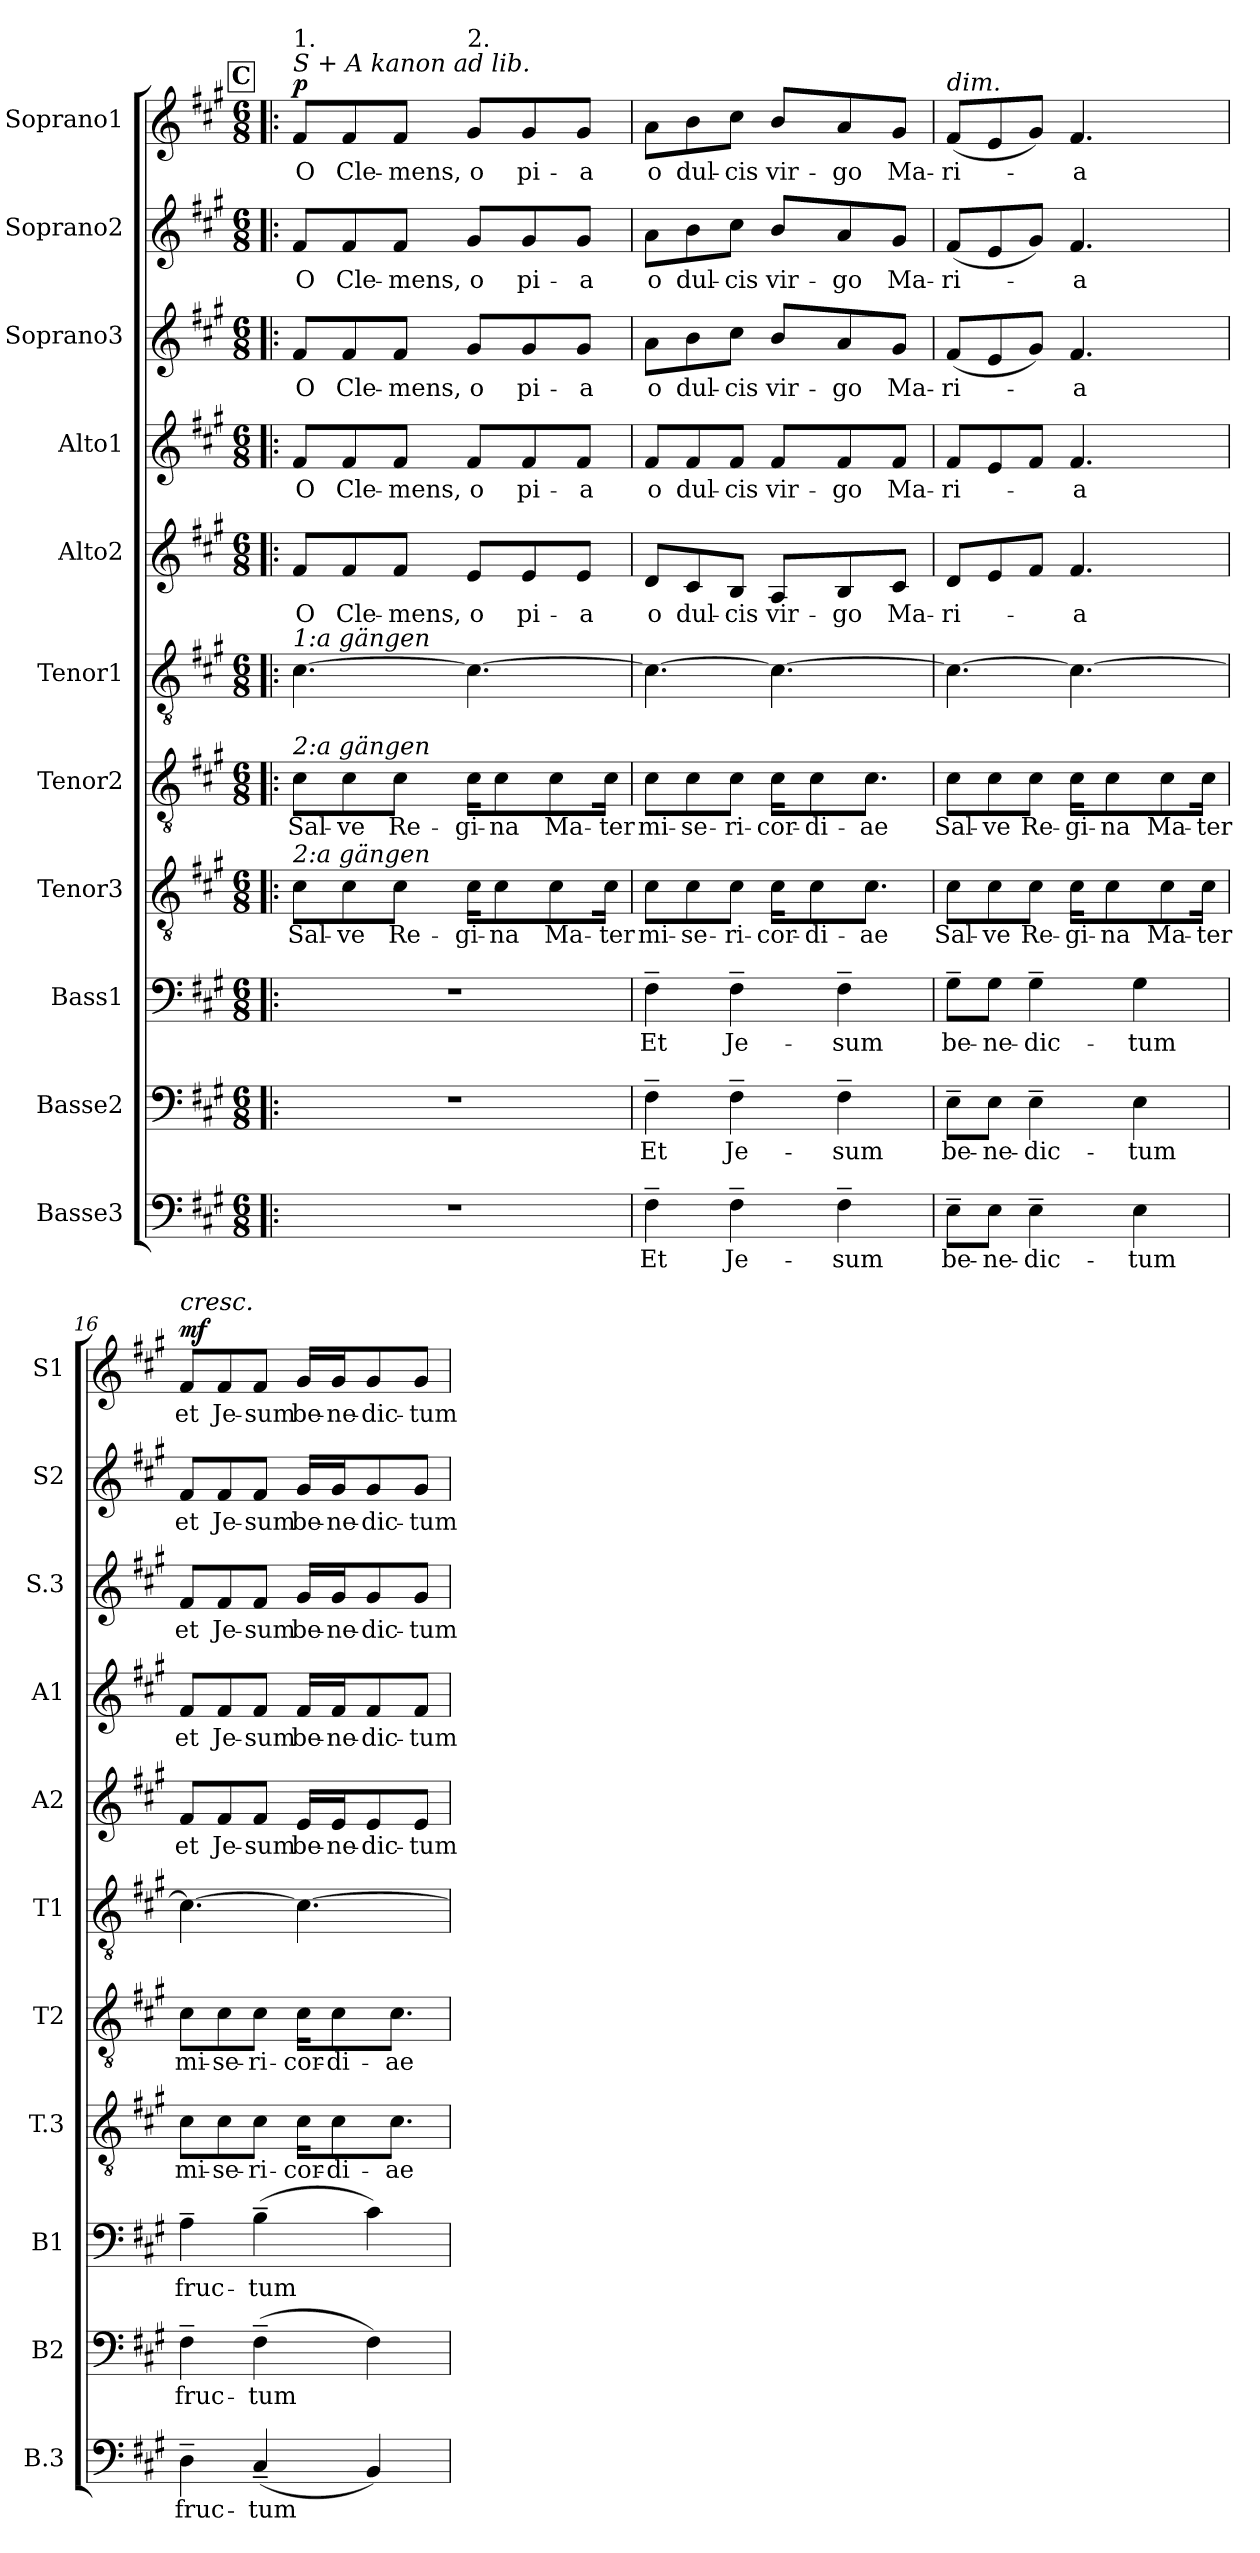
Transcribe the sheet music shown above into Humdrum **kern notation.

**kern	**text	**kern	**text	**kern	**text	**kern	**text	**kern	**text	**kern	**kern	**text	**kern	**text	**kern	**text	**kern	**text	**kern	**text	**dynam
*part11	*part11	*part10	*part10	*part9	*part9	*part8	*part8	*part7	*part7	*part6	*part5	*part5	*part4	*part4	*part3	*part3	*part2	*part2	*part1	*part1	*part1
*staff11	*staff11	*staff10	*staff10	*staff9	*staff9	*staff8	*staff8	*staff7	*staff7	*staff6	*staff5	*staff5	*staff4	*staff4	*staff3	*staff3	*staff2	*staff2	*staff1	*staff1	*staff1
*I"Basse3	*	*I"Basse2	*	*I"Bass1	*	*I"Tenor3	*	*I"Tenor2	*	*I"Tenor1	*I"Alto2	*	*I"Alto1	*	*I"Soprano3	*	*I"Soprano2	*	*I"Soprano1	*	*
*I'B.3	*	*I'B2	*	*I'B1	*	*I'T.3	*	*I'T2	*	*I'T1	*I'A2	*	*I'A1	*	*I'S.3	*	*I'S2	*	*I'S1	*	*
!!LO:PB:g=z
*clefF4	*	*clefF4	*	*clefF4	*	*clefGv2	*	*clefGv2	*	*clefGv2	*clefG2	*	*clefG2	*	*clefG2	*	*clefG2	*	*clefG2	*	*
*k[f#c#g#]	*	*k[f#c#g#]	*	*k[f#c#g#]	*	*k[f#c#g#]	*	*k[f#c#g#]	*	*k[f#c#g#]	*k[f#c#g#]	*	*k[f#c#g#]	*	*k[f#c#g#]	*	*k[f#c#g#]	*	*k[f#c#g#]	*	*
*M6/8	*	*M6/8	*	*M6/8	*	*M6/8	*	*M6/8	*	*M6/8	*M6/8	*	*M6/8	*	*M6/8	*	*M6/8	*	*M6/8	*	*
!!LO:REH:place=s1:a:B:fs=14:t=C
=13!|:	=13!|:	=13!|:	=13!|:	=13!|:	=13!|:	=13!|:	=13!|:	=13!|:	=13!|:	=13!|:	=13!|:	=13!|:	=13!|:	=13!|:	=13!|:	=13!|:	=13!|:	=13!|:	=13!|:	=13!|:	=13!|:
!	!	!	!	!	!	!	!	!	!	!	!	!	!	!	!	!	!	!	!LO:TX:a:i:t=S + A kanon ad lib.	!	!
!	!	!	!	!	!	!	!	!	!	!	!	!	!	!	!	!	!	!	!LO:TX:a:t=1.	!	!
!	!	!	!	!	!	!	!	!	!	!LO:TX:a:i:t=1&colon;a gängen	!	!	!	!	!	!	!	!	!	!	!
!	!	!	!	!	!	!	!	!LO:TX:a:i:t=2&colon;a gängen	!	!	!	!	!	!	!	!	!	!	!	!	!
!	!	!	!	!	!	!LO:TX:a:i:t=2&colon;a gängen	!	!	!	!	!	!	!	!	!	!	!	!	!	!	!
!	!	!	!	!	!	!	!LO:LY:b	!	!LO:LY:b	!	!	!LO:LY:b	!	!LO:LY:b	!	!LO:LY:b	!	!LO:LY:b	!	!LO:LY:b	!LO:DY:a
2.r	.	2.r	.	2.r	.	8c#\L	Sal-	8c#\L	Sal-	[4.c#\	8f#/L	O	8f#/L	O	8f#/L	O	8f#/L	O	8f#/L	O	p
!	!	!	!	!	!	!	!LO:LY:b	!	!LO:LY:b	!	!	!LO:LY:b	!	!LO:LY:b	!	!LO:LY:b	!	!LO:LY:b	!	!LO:LY:b	!
.	.	.	.	.	.	8c#\	-ve	8c#\	-ve	.	8f#/	Cle-	8f#/	Cle-	8f#/	Cle-	8f#/	Cle-	8f#/	Cle-	.
!	!	!	!	!	!	!	!LO:LY:b	!	!LO:LY:b	!	!	!LO:LY:b	!	!LO:LY:b	!	!LO:LY:b	!	!LO:LY:b	!	!LO:LY:b	!
.	.	.	.	.	.	8c#\J	Re-	8c#\J	Re-	.	8f#/J	-mens,	8f#/J	-mens,	8f#/J	-mens,	8f#/J	-mens,	8f#/J	-mens,	.
!	!	!	!	!	!	!	!	!	!	!	!	!	!	!	!	!	!	!	!LO:TX:a:t=2.	!	!
!	!	!	!	!	!	!	!LO:LY:b	!	!LO:LY:b	!	!	!LO:LY:b	!	!LO:LY:b	!	!LO:LY:b	!	!LO:LY:b	!	!LO:LY:b	!
.	.	.	.	.	.	16c#\KL	-gi-	16c#\KL	-gi-	4.c#\_	8e/L	o	8f#/L	o	8g#/L	o	8g#/L	o	8g#/L	o	.
!	!	!	!	!	!	!	!LO:LY:b	!	!LO:LY:b	!	!	!	!	!	!	!	!	!	!	!	!
.	.	.	.	.	.	8c#\	-na	8c#\	-na	.	.	.	.	.	.	.	.	.	.	.	.
!	!	!	!	!	!	!	!	!	!	!	!	!LO:LY:b	!	!LO:LY:b	!	!LO:LY:b	!	!LO:LY:b	!	!LO:LY:b	!
.	.	.	.	.	.	.	.	.	.	.	8e/	pi-	8f#/	pi-	8g#/	pi-	8g#/	pi-	8g#/	pi-	.
!	!	!	!	!	!	!	!LO:LY:b	!	!LO:LY:b	!	!	!	!	!	!	!	!	!	!	!	!
.	.	.	.	.	.	8c#\	Ma-	8c#\	Ma-	.	.	.	.	.	.	.	.	.	.	.	.
!	!	!	!	!	!	!	!	!	!	!	!	!LO:LY:b	!	!LO:LY:b	!	!LO:LY:b	!	!LO:LY:b	!	!LO:LY:b	!
.	.	.	.	.	.	.	.	.	.	.	8e/J	-a	8f#/J	-a	8g#/J	-a	8g#/J	-a	8g#/J	-a	.
!	!	!	!	!	!	!	!LO:LY:b	!	!LO:LY:b	!	!	!	!	!	!	!	!	!	!	!	!
.	.	.	.	.	.	16c#\Jk	-ter	16c#\Jk	-ter	.	.	.	.	.	.	.	.	.	.	.	.
=14	=14	=14	=14	=14	=14	=14	=14	=14	=14	=14	=14	=14	=14	=14	=14	=14	=14	=14	=14	=14	=14
!	!LO:LY:b	!	!LO:LY:b	!	!LO:LY:b	!	!LO:LY:b	!	!LO:LY:b	!	!	!LO:LY:b	!	!LO:LY:b	!	!LO:LY:b	!	!LO:LY:b	!	!LO:LY:b	!
4F#~\	Et	4F#~\	Et	4F#~\	Et	8c#\L	mi-	8c#\L	mi-	4.c#\_	8d/L	o	8f#/L	o	8a\L	o	8a\L	o	8a\L	o	.
!	!	!	!	!	!	!	!LO:LY:b	!	!LO:LY:b	!	!	!LO:LY:b	!	!LO:LY:b	!	!LO:LY:b	!	!LO:LY:b	!	!LO:LY:b	!
.	.	.	.	.	.	8c#\	-se-	8c#\	-se-	.	8c#/	dul-	8f#/	dul-	8b\	dul-	8b\	dul-	8b\	dul-	.
!	!LO:LY:b	!	!LO:LY:b	!	!LO:LY:b	!	!LO:LY:b	!	!LO:LY:b	!	!	!LO:LY:b	!	!LO:LY:b	!	!LO:LY:b	!	!LO:LY:b	!	!LO:LY:b	!
4F#~\	Je-	4F#~\	Je-	4F#~\	Je-	8c#\J	-ri-	8c#\J	-ri-	.	8B/J	-cis	8f#/J	-cis	8cc#\J	-cis	8cc#\J	-cis	8cc#\J	-cis	.
!	!	!	!	!	!	!	!LO:LY:b	!	!LO:LY:b	!	!	!LO:LY:b	!	!LO:LY:b	!	!LO:LY:b	!	!LO:LY:b	!	!LO:LY:b	!
.	.	.	.	.	.	16c#\KL	-cor-	16c#\KL	-cor-	4.c#\_	8A/L	vir-	8f#/L	vir-	8b/L	vir-	8b/L	vir-	8b/L	vir-	.
!	!	!	!	!	!	!	!LO:LY:b	!	!LO:LY:b	!	!	!	!	!	!	!	!	!	!	!	!
.	.	.	.	.	.	8c#\	-di-	8c#\	-di-	.	.	.	.	.	.	.	.	.	.	.	.
!	!LO:LY:b	!	!LO:LY:b	!	!LO:LY:b	!	!	!	!	!	!	!LO:LY:b	!	!LO:LY:b	!	!LO:LY:b	!	!LO:LY:b	!	!LO:LY:b	!
4F#~\	-sum	4F#~\	-sum	4F#~\	-sum	.	.	.	.	.	8B/	-go	8f#/	-go	8a/	-go	8a/	-go	8a/	-go	.
!	!	!	!	!	!	!	!LO:LY:b	!	!LO:LY:b	!	!	!	!	!	!	!	!	!	!	!	!
.	.	.	.	.	.	8.c#\J	-ae	8.c#\J	-ae	.	.	.	.	.	.	.	.	.	.	.	.
!	!	!	!	!	!	!	!	!	!	!	!	!LO:LY:b	!	!LO:LY:b	!	!LO:LY:b	!	!LO:LY:b	!	!LO:LY:b	!
.	.	.	.	.	.	.	.	.	.	.	8c#/J	Ma-	8f#/J	Ma-	8g#/J	Ma-	8g#/J	Ma-	8g#/J	Ma-	.
=15	=15	=15	=15	=15	=15	=15	=15	=15	=15	=15	=15	=15	=15	=15	=15	=15	=15	=15	=15	=15	=15
!	!	!	!	!	!	!	!	!	!	!	!	!	!	!	!	!	!	!	!LO:TX:a:i:t=dim.	!	!
!	!LO:LY:b	!	!LO:LY:b	!	!LO:LY:b	!	!LO:LY:b	!	!LO:LY:b	!	!	!LO:LY:b	!	!LO:LY:b	!	!LO:LY:b	!	!LO:LY:b	!	!LO:LY:b	!
8E~\L	be-	8E~\L	be-	8G#~\L	be-	8c#\L	Sal-	8c#\L	Sal-	4.c#\_	8d/L	-ri-	8f#/L	-ri-	(8f#/L	-ri-	(8f#/L	-ri-	(8f#/L	-ri-	.
!	!LO:LY:b	!	!LO:LY:b	!	!LO:LY:b	!	!LO:LY:b	!	!LO:LY:b	!	!	!	!	!	!	!	!	!	!	!	!
8E\J	-ne-	8E\J	-ne-	8G#\J	-ne-	8c#\	-ve	8c#\	-ve	.	8e/	.	8e/	.	8e/	.	8e/	.	8e/	.	.
!	!LO:LY:b	!	!LO:LY:b	!	!LO:LY:b	!	!LO:LY:b	!	!LO:LY:b	!	!	!	!	!	!	!	!	!	!	!	!
4E~\	-dic-	4E~\	-dic-	4G#~\	-dic-	8c#\J	Re-	8c#\J	Re-	.	8f#/J	.	8f#/J	.	8g#/J)	.	8g#/J)	.	8g#/J)	.	.
!	!	!	!	!	!	!	!LO:LY:b	!	!LO:LY:b	!	!	!LO:LY:b	!	!LO:LY:b	!	!LO:LY:b	!	!LO:LY:b	!	!LO:LY:b	!
.	.	.	.	.	.	16c#\KL	-gi-	16c#\KL	-gi-	4.c#\_	4.f#/	-a	4.f#/	-a	4.f#/	-a	4.f#/	-a	4.f#/	-a	.
!	!	!	!	!	!	!	!LO:LY:b	!	!LO:LY:b	!	!	!	!	!	!	!	!	!	!	!	!
.	.	.	.	.	.	8c#\	-na	8c#\	-na	.	.	.	.	.	.	.	.	.	.	.	.
!	!LO:LY:b	!	!LO:LY:b	!	!LO:LY:b	!	!	!	!	!	!	!	!	!	!	!	!	!	!	!	!
4E\	-tum	4E\	-tum	4G#\	-tum	.	.	.	.	.	.	.	.	.	.	.	.	.	.	.	.
!	!	!	!	!	!	!	!LO:LY:b	!	!LO:LY:b	!	!	!	!	!	!	!	!	!	!	!	!
.	.	.	.	.	.	8c#\	Ma-	8c#\	Ma-	.	.	.	.	.	.	.	.	.	.	.	.
!	!	!	!	!	!	!	!LO:LY:b	!	!LO:LY:b	!	!	!	!	!	!	!	!	!	!	!	!
.	.	.	.	.	.	16c#\Jk	-ter	16c#\Jk	-ter	.	.	.	.	.	.	.	.	.	.	.	.
!!LO:PB:g=z
=16	=16	=16	=16	=16	=16	=16	=16	=16	=16	=16	=16	=16	=16	=16	=16	=16	=16	=16	=16	=16	=16
!	!	!	!	!	!	!	!	!	!	!	!	!	!	!	!	!	!	!	!LO:TX:a:i:t=cresc.	!	!
!	!LO:LY:b	!	!LO:LY:b	!	!LO:LY:b	!	!LO:LY:b	!	!LO:LY:b	!	!	!LO:LY:b	!	!LO:LY:b	!	!LO:LY:b	!	!LO:LY:b	!	!LO:LY:b	!LO:DY:a
4D~\	fruc-	4F#~\	fruc-	4A~\	fruc-	8c#\L	mi-	8c#\L	mi-	4.c#\_	8f#/L	et	8f#/L	et	8f#/L	et	8f#/L	et	8f#/L	et	mf
!	!	!	!	!	!	!	!LO:LY:b	!	!LO:LY:b	!	!	!LO:LY:b	!	!LO:LY:b	!	!LO:LY:b	!	!LO:LY:b	!	!LO:LY:b	!
.	.	.	.	.	.	8c#\	-se-	8c#\	-se-	.	8f#/	Je-	8f#/	Je-	8f#/	Je-	8f#/	Je-	8f#/	Je-	.
!	!LO:LY:b	!	!LO:LY:b	!	!LO:LY:b	!	!LO:LY:b	!	!LO:LY:b	!	!	!LO:LY:b	!	!LO:LY:b	!	!LO:LY:b	!	!LO:LY:b	!	!LO:LY:b	!
(4C#~/	-tum	(4F#~\	-tum	(4B~\	-tum	8c#\J	-ri-	8c#\J	-ri-	.	8f#/J	-sum	8f#/J	-sum	8f#/J	-sum	8f#/J	-sum	8f#/J	-sum	.
!	!	!	!	!	!	!	!LO:LY:b	!	!LO:LY:b	!	!	!LO:LY:b	!	!LO:LY:b	!	!LO:LY:b	!	!LO:LY:b	!	!LO:LY:b	!
.	.	.	.	.	.	16c#\KL	-cor-	16c#\KL	-cor-	4.c#\_	16e/LL	be-	16f#/LL	be-	16g#/LL	be-	16g#/LL	be-	16g#/LL	be-	.
!	!	!	!	!	!	!	!LO:LY:b	!	!LO:LY:b	!	!	!LO:LY:b	!	!LO:LY:b	!	!LO:LY:b	!	!LO:LY:b	!	!LO:LY:b	!
.	.	.	.	.	.	8c#\	-di-	8c#\	-di-	.	16e/J	-ne-	16f#/J	-ne-	16g#/J	-ne-	16g#/J	-ne-	16g#/J	-ne-	.
!	!	!	!	!	!	!	!	!	!	!	!	!LO:LY:b	!	!LO:LY:b	!	!LO:LY:b	!	!LO:LY:b	!	!LO:LY:b	!
4BB/)	.	4F#\)	.	4c#\)	.	.	.	.	.	.	8e/	-dic-	8f#/	-dic-	8g#/	-dic-	8g#/	-dic-	8g#/	-dic-	.
!	!	!	!	!	!	!	!LO:LY:b	!	!LO:LY:b	!	!	!	!	!	!	!	!	!	!	!	!
.	.	.	.	.	.	8.c#\J	-ae	8.c#\J	-ae	.	.	.	.	.	.	.	.	.	.	.	.
!	!	!	!	!	!	!	!	!	!	!	!	!LO:LY:b	!	!LO:LY:b	!	!LO:LY:b	!	!LO:LY:b	!	!LO:LY:b	!
.	.	.	.	.	.	.	.	.	.	.	8e/J	-tum	8f#/J	-tum	8g#/J	-tum	8g#/J	-tum	8g#/J	-tum	.
=	=	=	=	=	=	=	=	=	=	=	=	=	=	=	=	=	=	=	=	=	=
*-	*-	*-	*-	*-	*-	*-	*-	*-	*-	*-	*-	*-	*-	*-	*-	*-	*-	*-	*-	*-	*-
